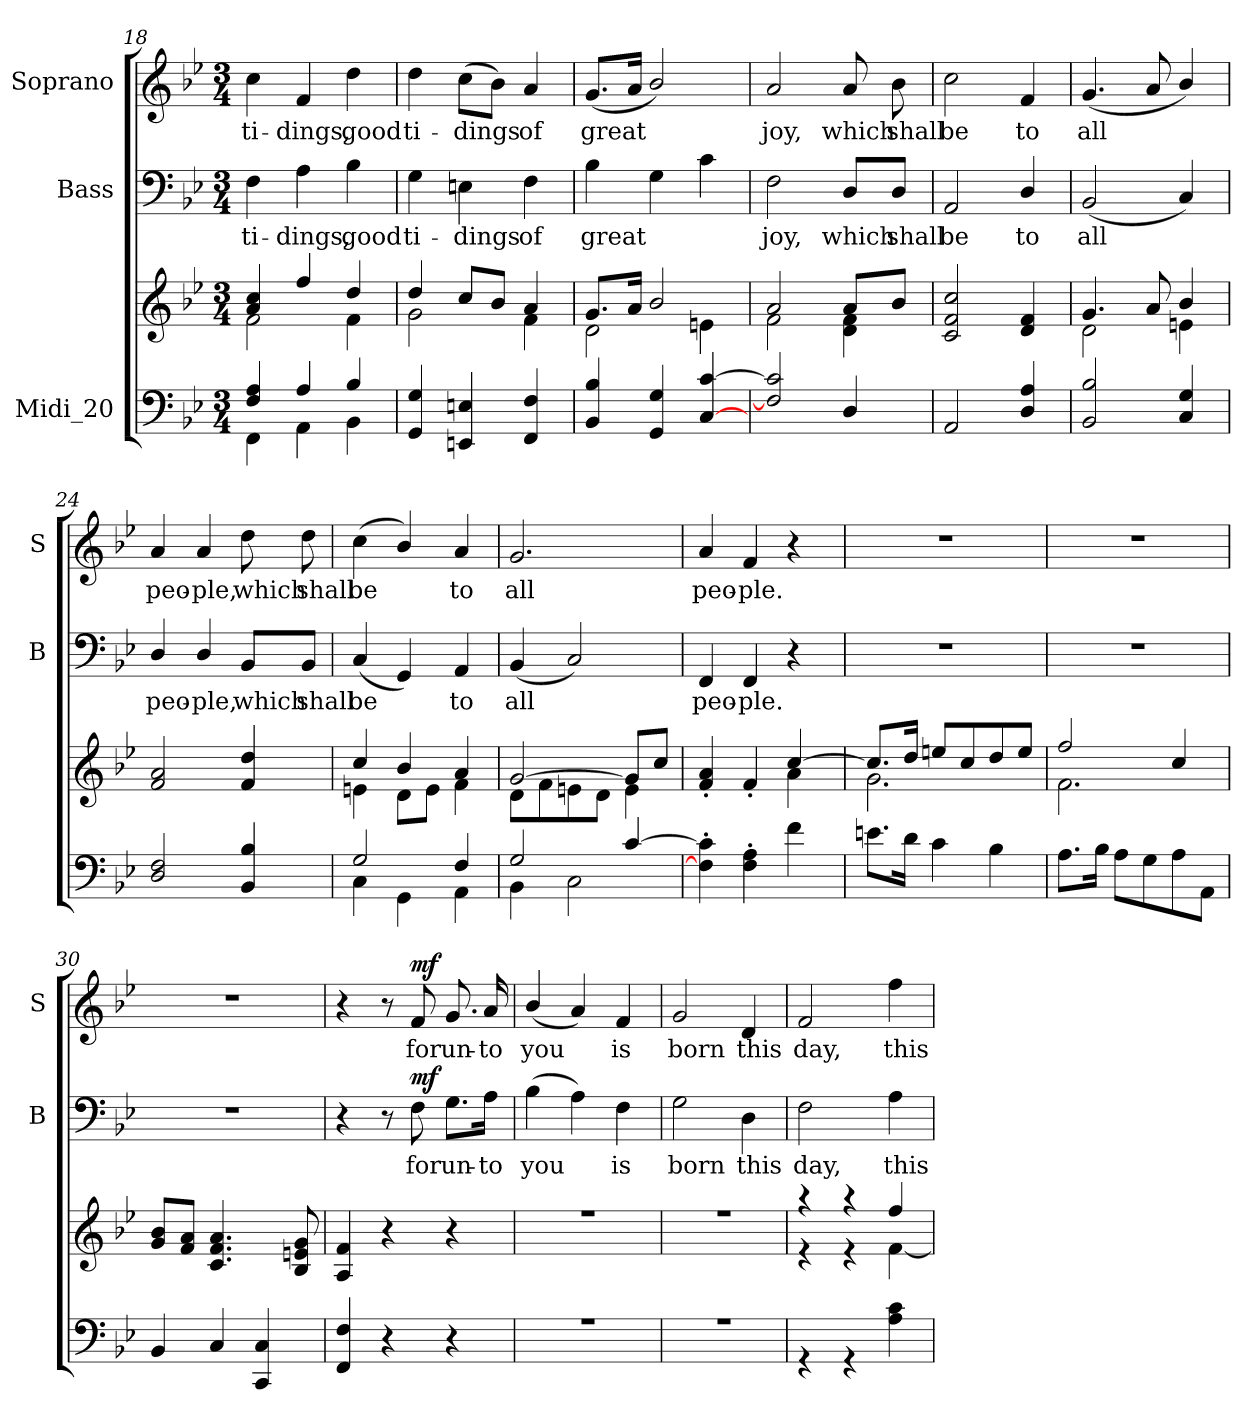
**kern	**kern	**dynam	**kern	**text	**dynam	**kern	**text	**dynam
*part3	*part3	*part3	*part2	*part2	*part2	*part1	*part1	*part1
*staff4	*staff3	*staff3/4	*staff2	*staff2	*staff2	*staff1	*staff1	*staff1
*I"Midi_20	*	*	*I"Bass	*	*	*I"Soprano	*	*
*	*	*	*I'B	*	*	*I'S	*	*
*clefF4	*clefG2	*	*clefF4	*	*	*clefG2	*	*
*k[b-e-]	*k[b-e-]	*	*k[b-e-]	*	*	*k[b-e-]	*	*
*B-:	*B-:	*	*B-:	*	*	*B-:	*	*
*M3/4	*M3/4	*	*M3/4	*	*	*M3/4	*	*
=18	=18	=18	=18	=18	=18	=18	=18	=18
*^	*^	*	*	*	*	*	*	*
!	!	!	!	!	!	!LO:LY:b	!	!	!LO:LY:b	!
4F/ 4A/	4FF\	4a/ 4cc/	2f\	.	4F	ti-	.	4cc	ti-	.
!	!	!	!	!	!	!LO:LY:b	!	!	!LO:LY:b	!
4A/	4AA\	4ff/	.	.	4A	-dings,	.	4f	-dings,	.
!	!	!	!	!	!	!LO:LY:b	!	!	!LO:LY:b	!
4B-/	4BB-\	4dd/	4f\	.	4B-	good	.	4dd	good	.
=19	=19	=19	=19	=19	=19	=19	=19	=19	=19	=19
!	!LO:N:vis=1	!	!	!	!	!LO:LY:b	!	!	!LO:LY:b	!
4GG 4G	2.ryy	4dd/	2g\	.	4G	ti-	.	4dd	ti-	.
!	!	!	!	!	!	!LO:LY:b	!	!	!LO:LY:b	!
4EEn 4En	.	8cc/L	.	.	4En	-dings	.	(>8ccL	-dings	.
.	.	8b-/J	.	.	.	.	.	8b-J)	.	.
!	!	!	!	!	!	!LO:LY:b	!	!	!LO:LY:b	!
4FF 4F	.	4a	4f\	.	4F	of	.	4a	of	.
=20	=20	=20	=20	=20	=20	=20	=20	=20	=20	=20
!	!LO:N:vis=1	!	!	!	!	!LO:LY:b	!	!	!LO:LY:b	!
4BB- 4B-	2.ryy	8.gL	2d\	.	4B-	great	.	(<8.gL	great	.
.	.	16aJ	.	.	.	.	.	16aJ	.	.
4GG 4G	.	2b-/	.	.	4G	.	.	2b-/)	.	.
[4C [4c	.	.	4en\	.	4c	.	.	.	.	.
=21	=21	=21	=21	=21	=21	=21	=21	=21	=21	=21
!	!LO:N:vis=1	!	!	!	!	!LO:LY:b	!	!	!LO:LY:b	!
2F] 2c]	2.ryy	2a	2f\	.	2F	joy,	.	2a	joy,	.
!	!	!	!	!	!	!LO:LY:b	!	!	!LO:LY:b	!
4D	.	8aL	4d\ 4f\	.	8D/L	which	.	8a	which	.
!	!	!	!	!	!	!LO:LY:b	!	!	!LO:LY:b	!
.	.	8b-J	.	.	8D/J	shall	.	8b-	shall	.
!!LO:LB:g=z
=22	=22	=22	=22	=22	=22	=22	=22	=22	=22	=22
!	!LO:N:vis=1	!	!	!	!	!LO:LY:b	!	!	!LO:LY:b	!
2AA	2.ryy	2c/ 2f/ 2cc/	2.ryy	.	2AA	be	.	2cc	be	.
!	!	!	!	!	!	!LO:LY:b	!	!	!LO:LY:b	!
4D 4A	.	4d/ 4f/	.	.	4D/	to	.	4f	to	.
=23	=23	=23	=23	=23	=23	=23	=23	=23	=23	=23
!	!LO:N:vis=1	!	!	!	!	!LO:LY:b	!	!	!LO:LY:b	!
2BB- 2B-	2.ryy	4.g/	2d\	.	(<2BB-	all	.	(<4.g	all	.
.	.	8a/	.	.	.	.	.	8a	.	.
4C 4G	.	4b-/	4en\	.	4C)	.	.	4b-/)	.	.
=24	=24	=24	=24	=24	=24	=24	=24	=24	=24	=24
!	!LO:N:vis=1	!	!	!	!	!LO:LY:b	!	!	!LO:LY:b	!
2D 2F	2.ryy	2f/ 2a/	2.ryy	.	4D/	peo-	.	4a	peo-	.
!	!	!	!	!	!	!LO:LY:b	!	!	!LO:LY:b	!
.	.	.	.	.	4D/	-ple,	.	4a	-ple,	.
!	!	!	!	!	!	!LO:LY:b	!	!	!LO:LY:b	!
4BB- 4B-	.	4f/ 4dd/	.	.	8BB-/L	which	.	8dd	which	.
!	!	!	!	!	!	!LO:LY:b	!	!	!LO:LY:b	!
.	.	.	.	.	8BB-/J	shall	.	8dd	shall	.
=25	=25	=25	=25	=25	=25	=25	=25	=25	=25	=25
!	!	!	!	!	!	!LO:LY:b	!	!	!LO:LY:b	!
2G/	4C\	4cc/	4en\	.	(<4C	be	.	(<4cc	be	.
.	4GG\	4b-/	8d\L	.	4GG)	.	.	4b-/)	.	.
.	.	.	8e\J	.	.	.	.	.	.	.
!	!	!	!	!	!	!LO:LY:b	!	!	!LO:LY:b	!
4F/	4AA\	4a/	4f\	.	4AA	to	.	4a	to	.
=26	=26	=26	=26	=26	=26	=26	=26	=26	=26	=26
!	!	!	!	!	!	!LO:LY:b	!	!	!LO:LY:b	!
2G/	4BB-\	[2g/	8d\L	.	(<4BB-	all	.	2.g	all	.
.	.	.	8f\	.	.	.	.	.	.	.
.	2C\	.	8en\	.	2C)	.	.	.	.	.
.	.	.	8d\J	.	.	.	.	.	.	.
[4c/	.	8g/L]	4e\	.	.	.	.	.	.	.
.	.	8cc/J	.	.	.	.	.	.	.	.
=27	=27	=27	=27	=27	=27	=27	=27	=27	=27	=27
!	!	!	!	!	!	!LO:LY:b	!	!	!LO:LY:b	!
4F\]' 4c\]'	2ryy	4f/' 4a/'	2ryy	.	4FF	peo-	.	4a	peo-	.
!	!	!	!	!	!	!LO:LY:b	!	!	!LO:LY:b	!
4F\' 4A\'	.	4f'/	.	.	4FF	-ple.	.	4f	-ple.	.
!	!	!	!	!LO:DY:b	!	!	!	!	!	!
!	!	!	!	!LO:DY:n=1:b	!	!	!	!	!	!
4f	8ryy	[4cc/	4a\	mf mf	4r	.	.	4r	.	.
.	8ryy	.	.	.	.	.	.	.	.	.
=28	=28	=28	=28	=28	=28	=28	=28	=28	=28	=28
!	!	!	!	!	!LO:N:vis=1	!	!	!LO:N:vis=1	!	!
8.enL	2ryy	8.cc/L]	2.g\	.	2.r	.	.	2.r	.	.
16dJ	.	16dd/J	.	.	.	.	.	.	.	.
4c	.	8een/L	.	.	.	.	.	.	.	.
.	.	8cc/	.	.	.	.	.	.	.	.
4B-	8ryy	8dd/	.	.	.	.	.	.	.	.
.	8ryy	8ee/J	.	.	.	.	.	.	.	.
!!LO:LB:g=z
=29	=29	=29	=29	=29	=29	=29	=29	=29	=29	=29
!	!	!	!	!	!LO:N:vis=1	!	!	!LO:N:vis=1	!	!
8.AL	2ryy	2ff/	2.f\	.	2.r	.	.	2.r	.	.
16B-J	.	.	.	.	.	.	.	.	.	.
8AL	.	.	.	.	.	.	.	.	.	.
8G	.	.	.	.	.	.	.	.	.	.
8A	8ryy	4cc/	.	.	.	.	.	.	.	.
8AAJ	8ryy	.	.	.	.	.	.	.	.	.
=30	=30	=30	=30	=30	=30	=30	=30	=30	=30	=30
!	!	!	!	!	!LO:N:vis=1	!	!	!LO:N:vis=1	!	!
4BB-	2ryy	8g/ 8b-/L	2ryy	.	2.r	.	.	2.r	.	.
.	.	8f/ 8a/J	.	.	.	.	.	.	.	.
4C	.	4.c/ 4.f/ 4.a/	.	.	.	.	.	.	.	.
4CC 4C	8ryy	.	16ryy	.	.	.	.	.	.	.
.	.	.	8.ryy	.	.	.	.	.	.	.
.	8ryy	8B-/ 8en/ 8g/	.	.	.	.	.	.	.	.
=31	=31	=31	=31	=31	=31	=31	=31	=31	=31	=31
4FF 4F	2ryy	4A/ 4f/	2ryy	.	4r	.	.	4r	.	.
4r	.	4r	.	.	8r	.	.	8r	.	.
!	!	!	!	!	!	!LO:LY:b	!LO:DY:b	!	!LO:LY:b	!LO:DY:b
.	.	.	.	.	8F	for	mf	8f	for	mf
!	!	!	!	!	!	!LO:LY:b	!	!	!LO:LY:b	!
4r	8.ryy	4r	8.ryy	.	8.G\L	un-	.	8.g	un-	.
!	!	!	!	!	!	!LO:LY:b	!	!	!LO:LY:b	!
.	16ryy	.	16ryy	.	16A\Jk	-to	.	16a	-to	.
=32	=32	=32	=32	=32	=32	=32	=32	=32	=32	=32
!LO:N:vis=1	!	!LO:N:vis=1	!	!	!	!LO:LY:b	!	!	!LO:LY:b	!
2.r	2.ryy	2.r	2.ryy	.	(>4B-\	you	.	(<4b-/	you	.
.	.	.	.	.	4A)	.	.	4a)	.	.
!	!	!	!	!	!	!LO:LY:b	!	!	!LO:LY:b	!
.	.	.	.	.	4F	is	.	4f	is	.
=33	=33	=33	=33	=33	=33	=33	=33	=33	=33	=33
!LO:N:vis=1	!	!LO:N:vis=1	!	!	!	!LO:LY:b	!	!	!LO:LY:b	!
2.r	2.ryy	2.r	2.ryy	.	2G	born	.	2g	born	.
!	!	!	!	!	!	!LO:LY:b	!	!	!LO:LY:b	!
.	.	.	.	.	4D	this	.	4d	this	.
=34	=34	=34	=34	=34	=34	=34	=34	=34	=34	=34
!	!	!	!	!	!	!LO:LY:b	!	!	!LO:LY:b	!
2.ryy	4r	4r	4r	.	2F	day,	.	2f	day,	.
.	4r	4r	4r	.	.	.	.	.	.	.
!	!	!	!	!	!	!LO:LY:b	!	!	!LO:LY:b	!
.	4A\ 4c\	4ff/	[4f\	.	4A	this	.	4ff	this	.
*v	*v	*	*	*	*	*	*	*	*	*
*	*v	*v	*	*	*	*	*	*	*
=	=	=	=	=	=	=	=	=
*-	*-	*-	*-	*-	*-	*-	*-	*-
